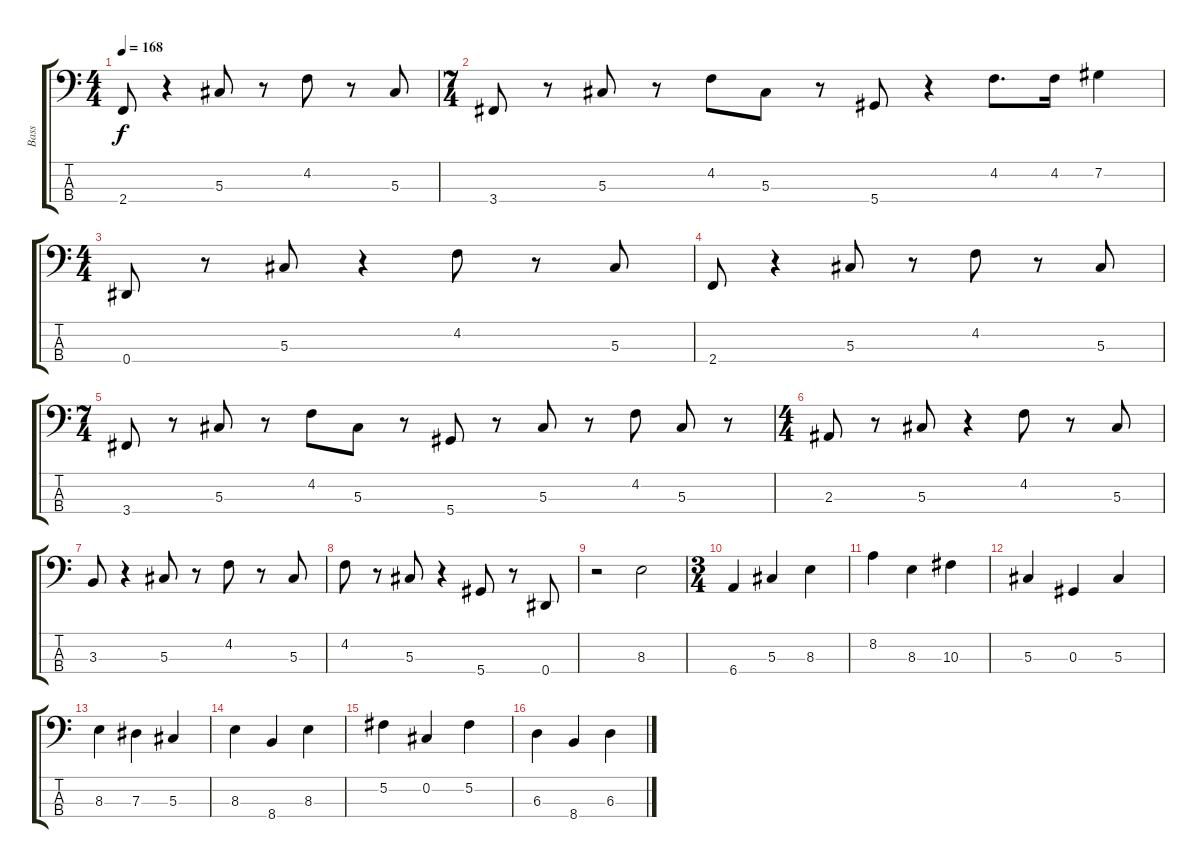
\track ("Bass" "Bass") {instrument electricbassfinger}
\staff {score tabs}
\tuning (Gb2 Db2 Ab1 Eb1) {hide}
\ts (4 4)
\tempo 168
\clef f4
\ks c
2.4.8{dy f} r.4 5.3.8 r.8 4.2.8 r.8 5.3.8 |
\ts (7 4)
3.4.8 r.8 5.3.8 r.8 4.2.8 5.3.8 r.8 5.4.8 r.4 4.2.8{d} 4.2.16 7.2.4 |
\ts (4 4)
0.4.8 r.8 5.3.8 r.4 4.2.8 r.8 5.3.8 |
2.4.8 r.4 5.3.8 r.8 4.2.8 r.8 5.3.8 |
\ts (7 4)
3.4.8 r.8 5.3.8 r.8 4.2.8 5.3.8 r.8 5.4.8 r.8 5.3.8 r.8 4.2.8 5.3.8 r.8 |
\ts (4 4)
2.3.8 r.8 5.3.8 r.4 4.2.8 r.8 5.3.8 |
3.3.8 r.4 5.3.8 r.8 4.2.8 r.8 5.3.8 |
4.2.8 r.8 5.3.8 r.4 5.4.8 r.8 0.4.8 |
r.2 8.3.2 |
\ts (3 4)
6.4.4 5.3.4 8.3.4 |
8.2.4 8.3.4 10.3.4 |
5.3.4 0.3.4 5.3.4 |
8.3.4 7.3.4 5.3.4 |
8.3.4 8.4.4 8.3.4 |
5.2.4 0.2.4 5.2.4 |
6.3.4 8.4.4 6.3.4
